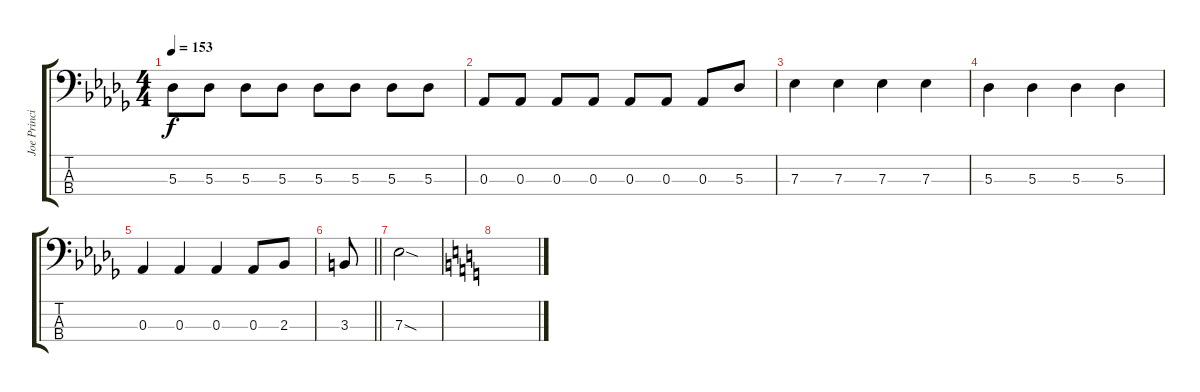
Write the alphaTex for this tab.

\track ("Joe Principe" "Joe Princi") {instrument electricbasspick}
\staff {score tabs}
\tuning (Gb2 Db2 Ab1 Eb1) {hide}
\ts (4 4)
\tempo 153
\clef f4
\ks db
5.3.8{dy f} 5.3.8 5.3.8 5.3.8 5.3.8 5.3.8 5.3.8 5.3.8 |
0.3.8 0.3.8 0.3.8 0.3.8 0.3.8 0.3.8 0.3.8 5.3.8 |
7.3.4 7.3.4 7.3.4 7.3.4 |
5.3.4 5.3.4 5.3.4 5.3.4 |
0.3.4 0.3.4 0.3.4 0.3.8 2.3.8 |
\barLineRight lightlight
3.3.8 |
7.3{sod}.2 |
\ks c
